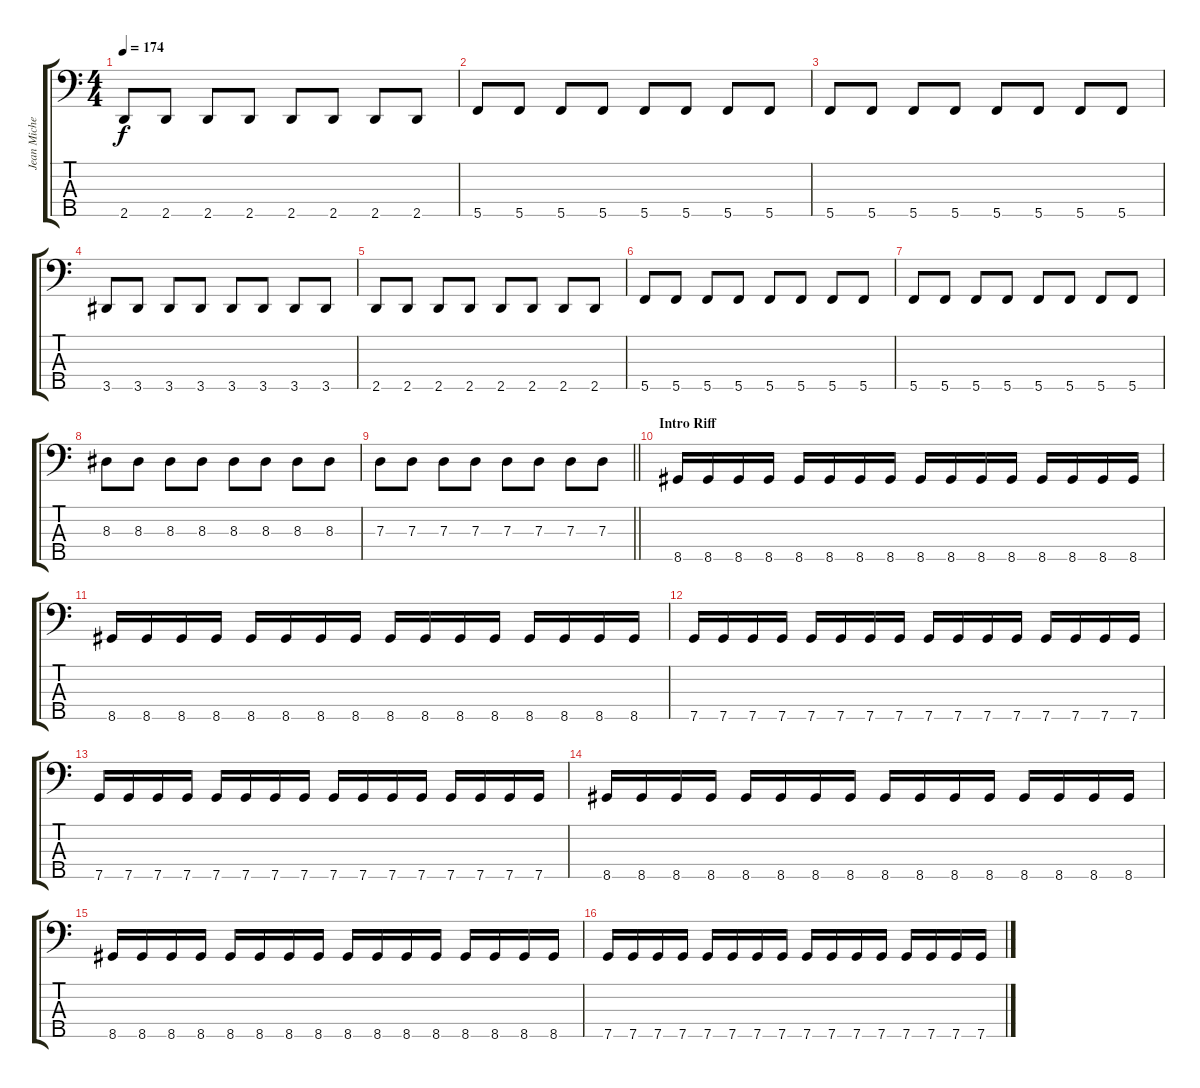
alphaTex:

\track ("Jean Michel Labadie - BASS" "Jean Miche") {instrument electricbasspick}
\staff {score tabs}
\tuning (F2 C2 G1 D1 C1) {hide}
\ts (4 4)
\tempo 174
\clef f4
\ks c
2.5.8{dy f} 2.5.8 2.5.8 2.5.8 2.5.8 2.5.8 2.5.8 2.5.8 |
5.5.8 5.5.8 5.5.8 5.5.8 5.5.8 5.5.8 5.5.8 5.5.8 |
5.5.8 5.5.8 5.5.8 5.5.8 5.5.8 5.5.8 5.5.8 5.5.8 |
3.5.8 3.5.8 3.5.8 3.5.8 3.5.8 3.5.8 3.5.8 3.5.8 |
2.5.8 2.5.8 2.5.8 2.5.8 2.5.8 2.5.8 2.5.8 2.5.8 |
5.5.8 5.5.8 5.5.8 5.5.8 5.5.8 5.5.8 5.5.8 5.5.8 |
5.5.8 5.5.8 5.5.8 5.5.8 5.5.8 5.5.8 5.5.8 5.5.8 |
8.3.8 8.3.8 8.3.8 8.3.8 8.3.8 8.3.8 8.3.8 8.3.8 |
\barLineRight lightlight
7.3.8 7.3.8 7.3.8 7.3.8 7.3.8 7.3.8 7.3.8 7.3.8 |
\section ("" "Intro Riff")
8.5.16 8.5.16 8.5.16 8.5.16 8.5.16 8.5.16 8.5.16 8.5.16 8.5.16 8.5.16 8.5.16 8.5.16 8.5.16 8.5.16 8.5.16 8.5.16 |
8.5.16 8.5.16 8.5.16 8.5.16 8.5.16 8.5.16 8.5.16 8.5.16 8.5.16 8.5.16 8.5.16 8.5.16 8.5.16 8.5.16 8.5.16 8.5.16 |
7.5.16 7.5.16 7.5.16 7.5.16 7.5.16 7.5.16 7.5.16 7.5.16 7.5.16 7.5.16 7.5.16 7.5.16 7.5.16 7.5.16 7.5.16 7.5.16 |
7.5.16 7.5.16 7.5.16 7.5.16 7.5.16 7.5.16 7.5.16 7.5.16 7.5.16 7.5.16 7.5.16 7.5.16 7.5.16 7.5.16 7.5.16 7.5.16 |
8.5.16 8.5.16 8.5.16 8.5.16 8.5.16 8.5.16 8.5.16 8.5.16 8.5.16 8.5.16 8.5.16 8.5.16 8.5.16 8.5.16 8.5.16 8.5.16 |
8.5.16 8.5.16 8.5.16 8.5.16 8.5.16 8.5.16 8.5.16 8.5.16 8.5.16 8.5.16 8.5.16 8.5.16 8.5.16 8.5.16 8.5.16 8.5.16 |
7.5.16 7.5.16 7.5.16 7.5.16 7.5.16 7.5.16 7.5.16 7.5.16 7.5.16 7.5.16 7.5.16 7.5.16 7.5.16 7.5.16 7.5.16 7.5.16
